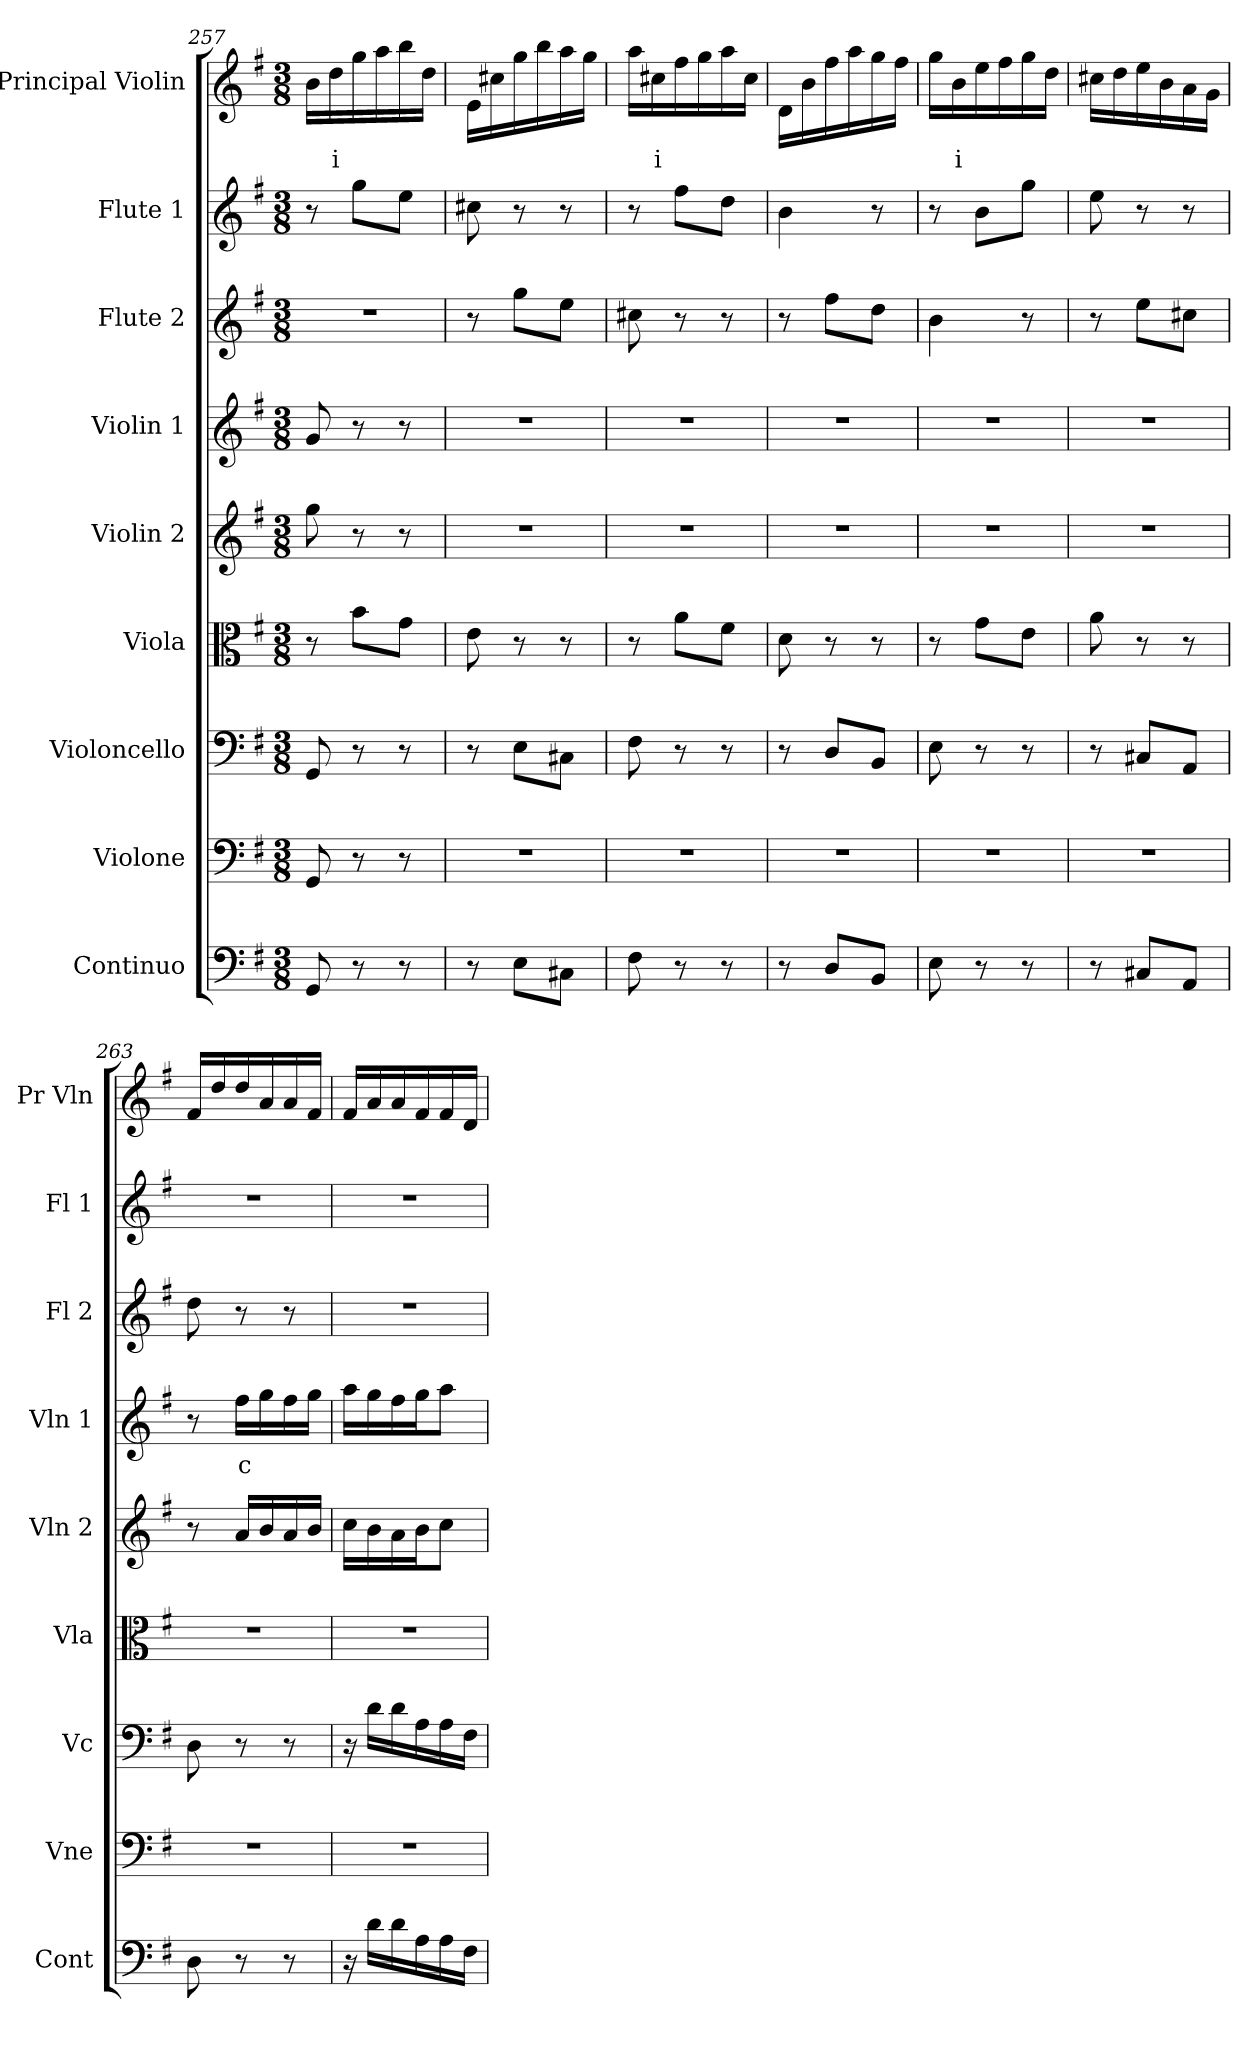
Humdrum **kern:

**kern	**kern	**kern	**kern	**kern	**kern	**text	**kern	**kern	**kern	**text
*part9	*part8	*part7	*part6	*part5	*part4	*part4	*part3	*part2	*part1	*part1
*staff9	*staff8	*staff7	*staff6	*staff5	*staff4	*staff4	*staff3	*staff2	*staff1	*staff1
*I"Continuo	*I"Violone	*I"Violoncello	*I"Viola	*I"Violin 2	*I"Violin 1	*	*I"Flute 2	*I"Flute 1	*I"Principal Violin	*
*I'Cont	*I'Vne	*I'Vc	*I'Vla	*I'Vln 2	*I'Vln 1	*	*I'Fl 2	*I'Fl 1	*I'Pr Vln	*
*clefF4	*clefF4	*clefF4	*clefC3	*clefG2	*clefG2	*	*clefG2	*clefG2	*clefG2	*
*	*ITrd7c12	*	*	*	*	*	*	*	*	*
*k[f#]	*k[f#]	*k[f#]	*k[f#]	*k[f#]	*k[f#]	*	*k[f#]	*k[f#]	*k[f#]	*
*M3/8	*M3/8	*M3/8	*M3/8	*M3/8	*M3/8	*	*M3/8	*M3/8	*M3/8	*
=257	=257	=257	=257	=257	=257	=257	=257	=257	=257	=257
8GG/	8GGG/	8GG/	8r	8gg\	8g/	.	4.r	8r	16b\LL	.
!	!	!	!	!	!	!	!	!	!	!LO:LY:b:color=#FF0000
.	.	.	.	.	.	.	.	.	16dd\	i
8r	8r	8r	8b\L	8r	8r	.	.	8gg\L	16gg\	.
.	.	.	.	.	.	.	.	.	16aa\	.
8r	8r	8r	8g\J	8r	8r	.	.	8ee\J	16bb\	.
.	.	.	.	.	.	.	.	.	16dd\JJ	.
!!LO:PB:g=z
=258	=258	=258	=258	=258	=258	=258	=258	=258	=258	=258
8r	4.r	8r	8e\	4.r	4.r	.	8r	8cc#X\	16e\LL	.
.	.	.	.	.	.	.	.	.	16cc#X\	.
8E\L	.	8E\L	8r	.	.	.	8gg\L	8r	16gg\	.
.	.	.	.	.	.	.	.	.	16bb\	.
8C#X\J	.	8C#X\J	8r	.	.	.	8ee\J	8r	16aa\	.
.	.	.	.	.	.	.	.	.	16gg\JJ	.
=259	=259	=259	=259	=259	=259	=259	=259	=259	=259	=259
8F#\	4.r	8F#\	8r	4.r	4.r	.	8cc#X\	8r	16aa\LL	.
!	!	!	!	!	!	!	!	!	!	!LO:LY:b:color=#FF0000
.	.	.	.	.	.	.	.	.	16cc#X\	i
8r	.	8r	8a\L	.	.	.	8r	8ff#\L	16ff#\	.
.	.	.	.	.	.	.	.	.	16gg\	.
8r	.	8r	8f#\J	.	.	.	8r	8dd\J	16aa\	.
.	.	.	.	.	.	.	.	.	16cc#\JJ	.
=260	=260	=260	=260	=260	=260	=260	=260	=260	=260	=260
8r	4.r	8r	8d\	4.r	4.r	.	8r	4b\	16d\LL	.
.	.	.	.	.	.	.	.	.	16b\	.
8D/L	.	8D/L	8r	.	.	.	8ff#\L	.	16ff#\	.
.	.	.	.	.	.	.	.	.	16aa\	.
8BB/J	.	8BB/J	8r	.	.	.	8dd\J	8r	16gg\	.
.	.	.	.	.	.	.	.	.	16ff#\JJ	.
=261	=261	=261	=261	=261	=261	=261	=261	=261	=261	=261
8E\	4.r	8E\	8r	4.r	4.r	.	4b\	8r	16gg\LL	.
!	!	!	!	!	!	!	!	!	!	!LO:LY:b:color=#FF0000
.	.	.	.	.	.	.	.	.	16b\	i
8r	.	8r	8g\L	.	.	.	.	8b\L	16ee\	.
.	.	.	.	.	.	.	.	.	16ff#\	.
8r	.	8r	8e\J	.	.	.	8r	8gg\J	16gg\	.
.	.	.	.	.	.	.	.	.	16dd\JJ	.
=262	=262	=262	=262	=262	=262	=262	=262	=262	=262	=262
8r	4.r	8r	8a\	4.r	4.r	.	8r	8ee\	16cc#X\LL	.
.	.	.	.	.	.	.	.	.	16dd\	.
8C#X/L	.	8C#X/L	8r	.	.	.	8ee\L	8r	16ee\	.
.	.	.	.	.	.	.	.	.	16b\	.
8AA/J	.	8AA/J	8r	.	.	.	8cc#X\J	8r	16a\	.
.	.	.	.	.	.	.	.	.	16g\JJ	.
=263	=263	=263	=263	=263	=263	=263	=263	=263	=263	=263
8D\	4.r	8D\	4.r	8r	8r	.	8dd\	4.r	16f#/LL	.
.	.	.	.	.	.	.	.	.	16dd/	.
!	!	!	!	!	!	!LO:LY:b:color=#FF0000	!	!	!	!
8r	.	8r	.	16a/LL	16ff#\LL	c	8r	.	16dd/	.
.	.	.	.	16b/	16gg\	.	.	.	16a/	.
8r	.	8r	.	16a/	16ff#\	.	8r	.	16a/	.
.	.	.	.	16b/JJ	16gg\JJ	.	.	.	16f#/JJ	.
=264	=264	=264	=264	=264	=264	=264	=264	=264	=264	=264
16r	4.r	16r	4.r	16cc\LL	16aa\LL	.	4.r	4.r	16f#/LL	.
16d\LL	.	16d\LL	.	16b\	16gg\	.	.	.	16a/	.
16d\	.	16d\	.	16a\	16ff#\	.	.	.	16a/	.
16A\	.	16A\	.	16b\J	16gg\J	.	.	.	16f#/	.
16A\	.	16A\	.	8cc\J	8aa\J	.	.	.	16f#/	.
16F#\JJ	.	16F#\JJ	.	.	.	.	.	.	16d/JJ	.
=	=	=	=	=	=	=	=	=	=	=
*-	*-	*-	*-	*-	*-	*-	*-	*-	*-	*-
